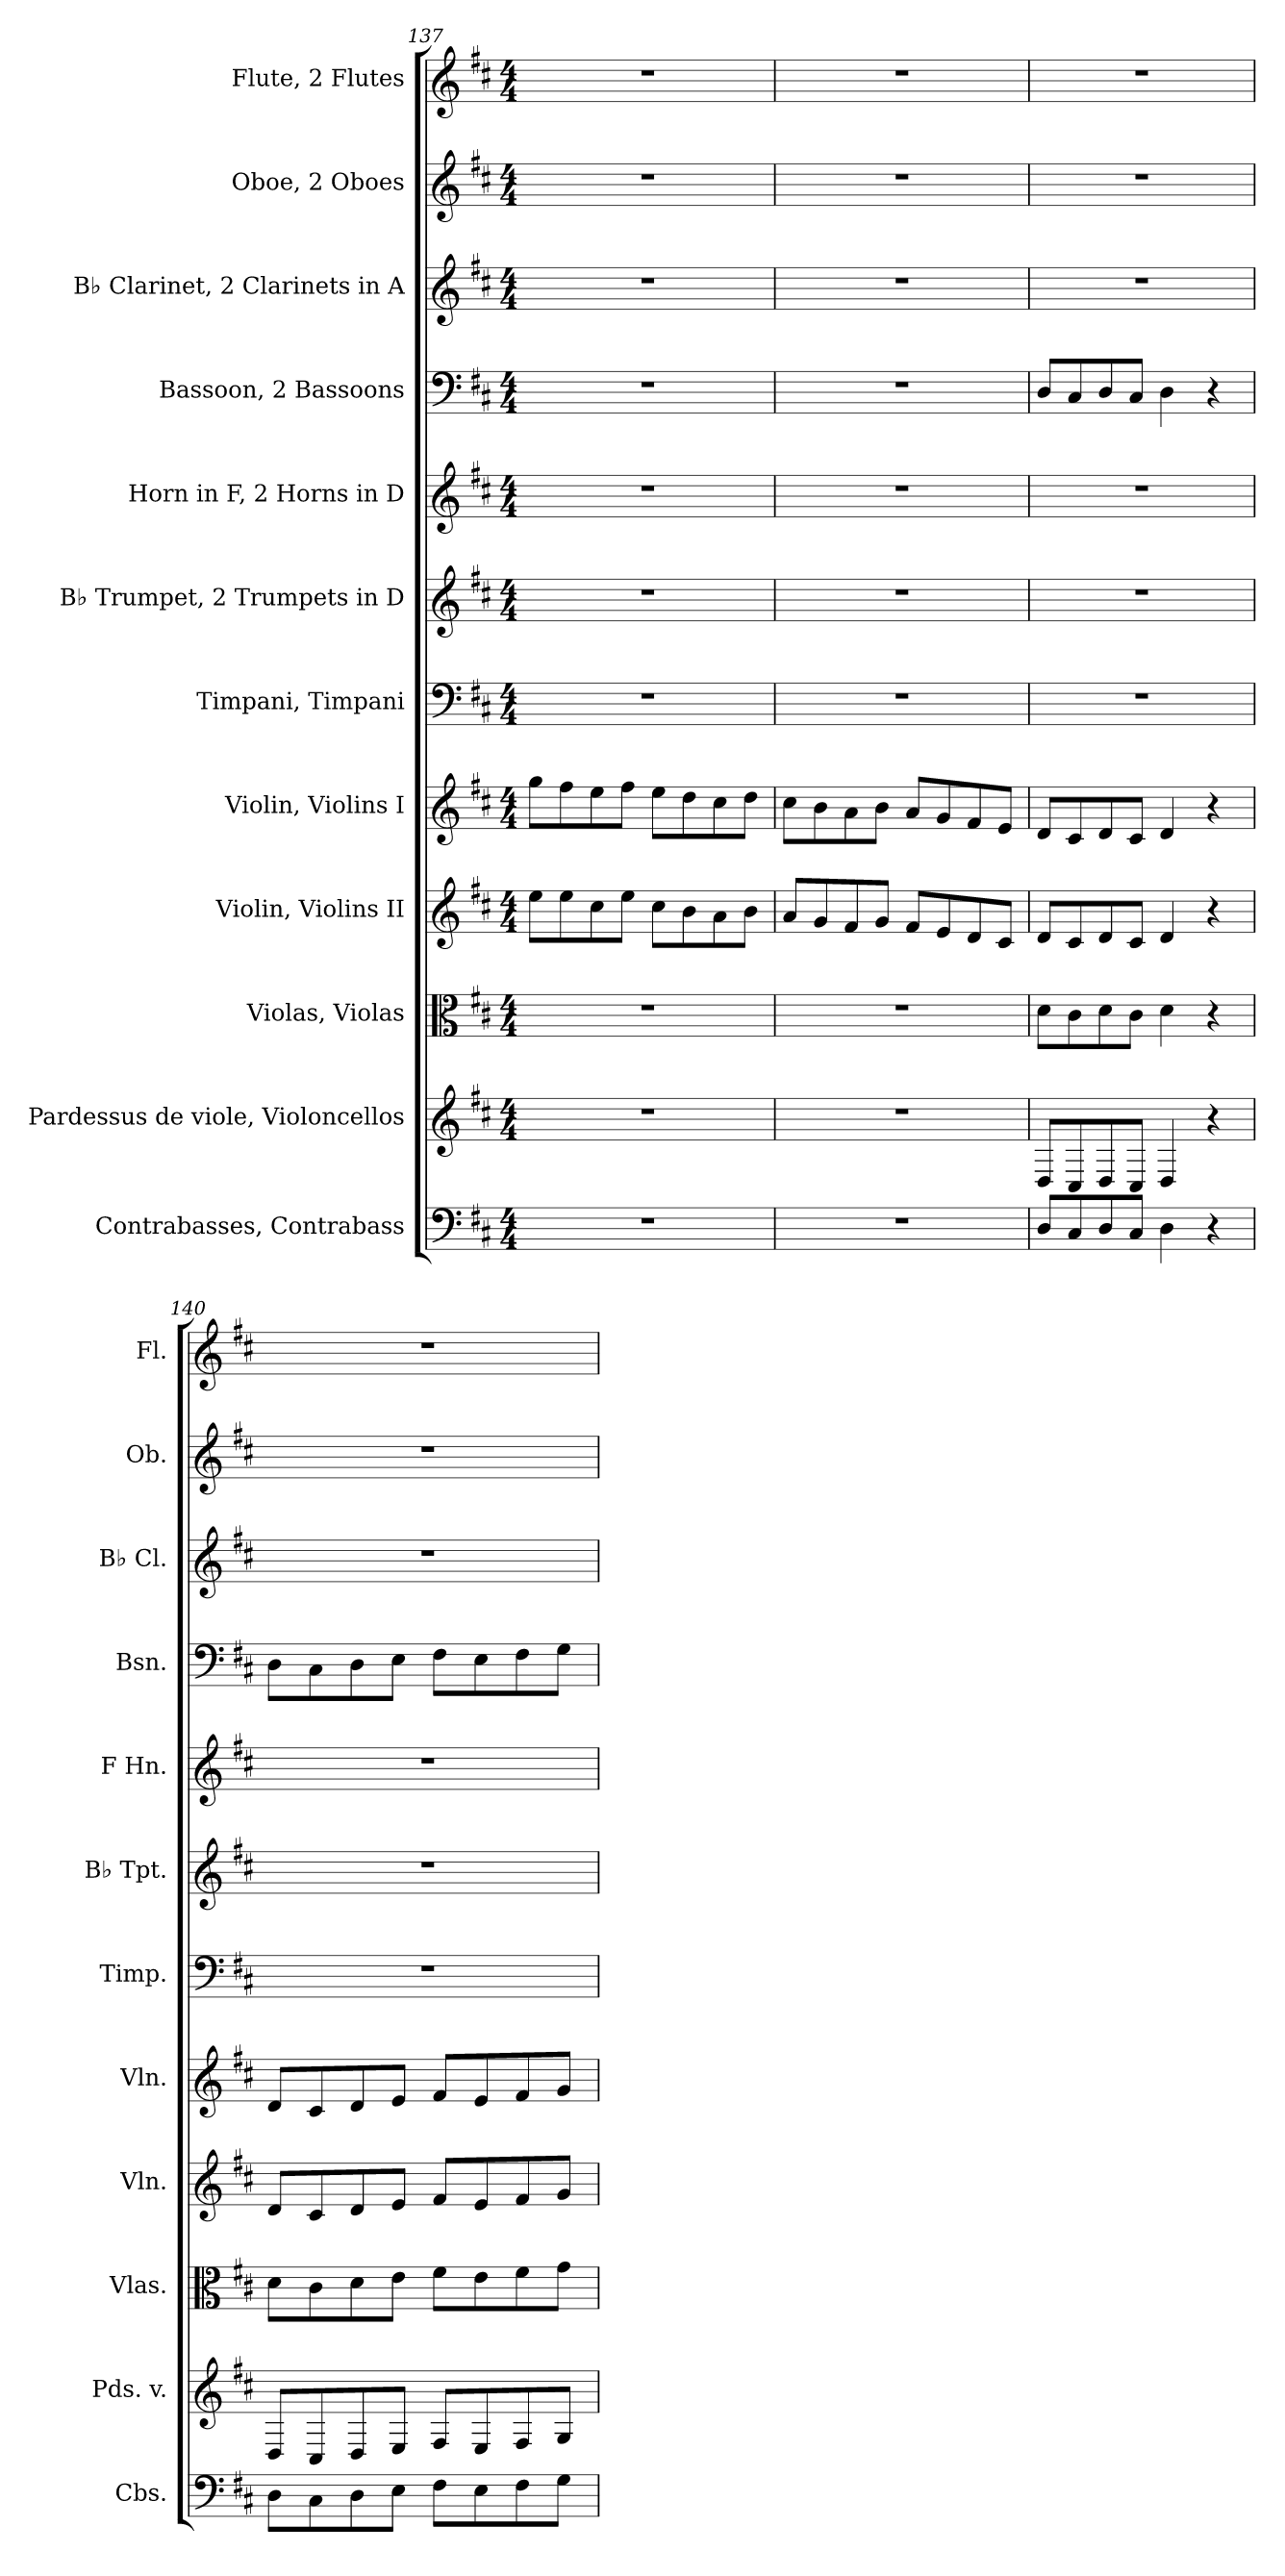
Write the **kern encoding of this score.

**kern	**kern	**kern	**kern	**kern	**kern	**kern	**kern	**kern	**kern	**kern	**kern
*part12	*part11	*part10	*part9	*part8	*part7	*part6	*part5	*part4	*part3	*part2	*part1
*staff12	*staff11	*staff10	*staff9	*staff8	*staff7	*staff6	*staff5	*staff4	*staff3	*staff2	*staff1
*I"Contrabasses, Contrabass	*I"Pardessus de viole, Violoncellos	*I"Violas, Violas	*I"Violin, Violins II	*I"Violin, Violins I	*I"Timpani, Timpani	*I"B♭ Trumpet, 2 Trumpets in D	*I"Horn in F, 2 Horns in D	*I"Bassoon, 2 Bassoons	*I"B♭ Clarinet, 2 Clarinets in A	*I"Oboe, 2 Oboes	*I"Flute, 2 Flutes
*I'Cbs.	*I'Pds. v.	*I'Vlas.	*I'Vln.	*I'Vln.	*I'Timp.	*I'B♭ Tpt.	*I'F Hn.	*I'Bsn.	*I'B♭ Cl.	*I'Ob.	*I'Fl.
*clefF4	*clefG2	*clefC3	*clefG2	*clefG2	*clefF4	*clefG2	*clefG2	*clefF4	*clefG2	*clefG2	*clefG2
*ITrd7c12	*	*	*	*	*	*ITrd1c2	*ITrd4c7	*	*ITrd1c2	*	*
*k[f#c#]	*k[f#c#]	*k[f#c#]	*k[f#c#]	*k[f#c#]	*k[f#c#]	*k[]	*k[f#]	*k[f#c#]	*k[]	*k[f#c#]	*k[f#c#]
*M4/4	*M4/4	*M4/4	*M4/4	*M4/4	*M4/4	*M4/4	*M4/4	*M4/4	*M4/4	*M4/4	*M4/4
=137	=137	=137	=137	=137	=137	=137	=137	=137	=137	=137	=137
1r	1r	1r	8ee\L	8gg\L	1r	1r	1r	1r	1r	1r	1r
.	.	.	8ee\	8ff#\	.	.	.	.	.	.	.
.	.	.	8cc#\	8ee\	.	.	.	.	.	.	.
.	.	.	8ee\J	8ff#\J	.	.	.	.	.	.	.
.	.	.	8cc#\L	8ee\L	.	.	.	.	.	.	.
.	.	.	8b\	8dd\	.	.	.	.	.	.	.
.	.	.	8a\	8cc#\	.	.	.	.	.	.	.
.	.	.	8b\J	8dd\J	.	.	.	.	.	.	.
=138	=138	=138	=138	=138	=138	=138	=138	=138	=138	=138	=138
1r	1r	1r	8a/L	8cc#\L	1r	1r	1r	1r	1r	1r	1r
.	.	.	8g/	8b\	.	.	.	.	.	.	.
.	.	.	8f#/	8a\	.	.	.	.	.	.	.
.	.	.	8g/J	8b\J	.	.	.	.	.	.	.
.	.	.	8f#/L	8a/L	.	.	.	.	.	.	.
.	.	.	8e/	8g/	.	.	.	.	.	.	.
.	.	.	8d/	8f#/	.	.	.	.	.	.	.
.	.	.	8c#/J	8e/J	.	.	.	.	.	.	.
=139	=139	=139	=139	=139	=139	=139	=139	=139	=139	=139	=139
8DD/L	8D/L	8d\L	8d/L	8d/L	1r	1r	1r	8D/L	1r	1r	1r
8CC#/	8C#/	8c#\	8c#/	8c#/	.	.	.	8C#/	.	.	.
8DD/	8D/	8d\	8d/	8d/	.	.	.	8D/	.	.	.
8CC#/J	8C#/J	8c#\J	8c#/J	8c#/J	.	.	.	8C#/J	.	.	.
4DD\	4D/	4d\	4d/	4d/	.	.	.	4D\	.	.	.
4r	4r	4r	4r	4r	.	.	.	4r	.	.	.
!!LO:PB:g=z
=140	=140	=140	=140	=140	=140	=140	=140	=140	=140	=140	=140
8DD\L	8D/L	8d\L	8d/L	8d/L	1r	1r	1r	8D\L	1r	1r	1r
8CC#\	8C#/	8c#\	8c#/	8c#/	.	.	.	8C#\	.	.	.
8DD\	8D/	8d\	8d/	8d/	.	.	.	8D\	.	.	.
8EE\J	8E/J	8e\J	8e/J	8e/J	.	.	.	8E\J	.	.	.
8FF#\L	8F#/L	8f#\L	8f#/L	8f#/L	.	.	.	8F#\L	.	.	.
8EE\	8E/	8e\	8e/	8e/	.	.	.	8E\	.	.	.
8FF#\	8F#/	8f#\	8f#/	8f#/	.	.	.	8F#\	.	.	.
8GG\J	8G/J	8g\J	8g/J	8g/J	.	.	.	8G\J	.	.	.
=	=	=	=	=	=	=	=	=	=	=	=
*-	*-	*-	*-	*-	*-	*-	*-	*-	*-	*-	*-
